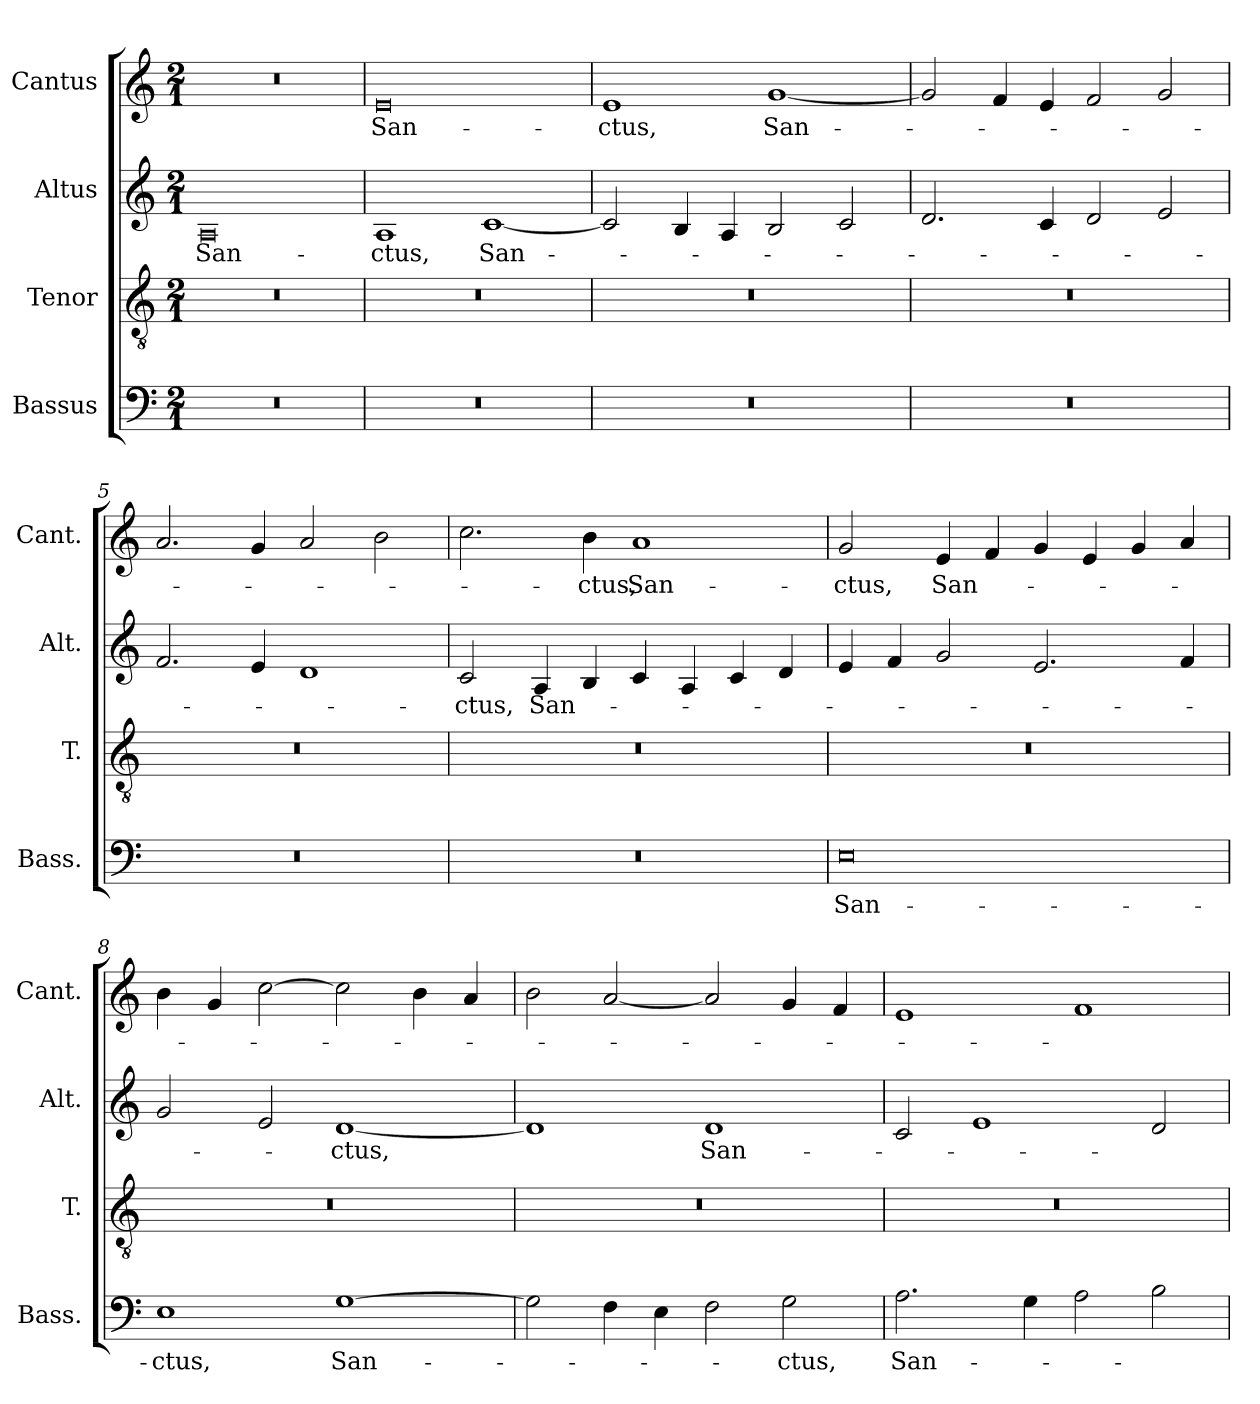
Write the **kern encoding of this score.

**kern	**text	**kern	**kern	**text	**kern	**text
*part4	*part4	*part3	*part2	*part2	*part1	*part1
*staff4	*staff4	*staff3	*staff2	*staff2	*staff1	*staff1
*I"Bassus	*	*I"Tenor	*I"Altus	*	*I"Cantus	*
*I'Bass.	*	*I'T.	*I'Alt.	*	*I'Cant.	*
*clefF4	*	*clefGv2	*clefG2	*	*clefG2	*
*	*	*ITrd7c12	*	*	*	*
*k[]	*	*k[]	*k[]	*	*k[]	*
*C:	*	*C:	*C:	*	*C:	*
*M2/1	*	*M2/1	*M2/1	*	*M2/1	*
=1	=1	=1	=1	=1	=1	=1
0r	.	0r	0A/	San-	0r	.
=2	=2	=2	=2	=2	=2	=2
0r	.	0r	1A/	-ctus,	0e/	San-
.	.	.	[1c/	San-	.	.
=3	=3	=3	=3	=3	=3	=3
0r	.	0r	2c/]	.	1e/	-ctus,
.	.	.	4B/	.	.	.
.	.	.	4A/	.	.	.
.	.	.	2B/	.	[1g/	San-
.	.	.	2c/	.	.	.
=4	=4	=4	=4	=4	=4	=4
0r	.	0r	2.d/	.	2g/]	.
.	.	.	.	.	4f/	.
.	.	.	4c/	.	4e/	.
.	.	.	2d/	.	2f/	.
.	.	.	2e/	.	2g/	.
=5	=5	=5	=5	=5	=5	=5
0r	.	0r	2.f/	.	2.a/	.
.	.	.	4e/	.	4g/	.
.	.	.	1d/	.	2a/	.
.	.	.	.	.	2b\	.
=6	=6	=6	=6	=6	=6	=6
0r	.	0r	2c/	-ctus,	2.cc\	.
.	.	.	4A/	San-	.	.
.	.	.	4B/	.	4b\	-ctus,
.	.	.	4c/	.	1a/	San-
.	.	.	4A/	.	.	.
.	.	.	4c/	.	.	.
.	.	.	4d/	.	.	.
=7	=7	=7	=7	=7	=7	=7
0E\	San-	0r	4e/	.	2g/	-ctus,
.	.	.	4f/	.	.	.
.	.	.	2g/	.	4e/	San-
.	.	.	.	.	4f/	.
.	.	.	2.e/	.	4g/	.
.	.	.	.	.	4e/	.
.	.	.	.	.	4g/	.
.	.	.	4f/	.	4a/	.
=8	=8	=8	=8	=8	=8	=8
1E\	-ctus,	0r	2g/	.	4b\	.
.	.	.	.	.	4g/	.
.	.	.	2e/	.	[2cc\	.
[1G\	San-	.	[1d/	-ctus,	2cc\]	.
.	.	.	.	.	4b\	.
.	.	.	.	.	4a/	.
=9	=9	=9	=9	=9	=9	=9
2G\]	.	0r	1d/]	.	2b\	.
4F\	.	.	.	.	[2a/	.
4E\	.	.	.	.	.	.
2F\	.	.	1d/	San-	2a/]	.
2G\	-ctus,	.	.	.	4g/	.
.	.	.	.	.	4f/	.
=10	=10	=10	=10	=10	=10	=10
2.A\	San-	0r	2c/	.	1e/	.
.	.	.	1e/	.	.	.
4G\	.	.	.	.	.	.
2A\	.	.	.	.	1f/	.
2B\	.	.	2d/	.	.	.
=	=	=	=	=	=	=
*-	*-	*-	*-	*-	*-	*-
